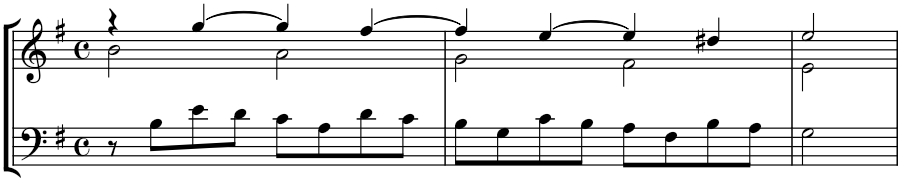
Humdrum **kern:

**kern	**kern
*part2	*part1
*staff2	*staff1
*I"Midi_2	*I"Midi_2
*clefF4	*clefG2
*k[f#]	*k[f#]
*G:	*G:
*M4/4	*M4/4
*met(c)	*met(c)
=1	=1
*	*^
8r	4r	2b\
8B\L	.	.
8e\	[4gg/	.
8d\J	.	.
8c\L	4gg/]	2a\
8A\	.	.
8d\	[4ff#/	.
8c\J	.	.
=2	=2	=2
8B\L	4ff#/]	2g\
8G\	.	.
8c\	[4ee/	.
8B\J	.	.
8A\L	4ee/]	2f#\
8F#\	.	.
8B\	4dd#X/	.
8A\J	.	.
=3	=3	=3
2G\	2ee/	2e\
*	*v	*v
=	=
*-	*-
